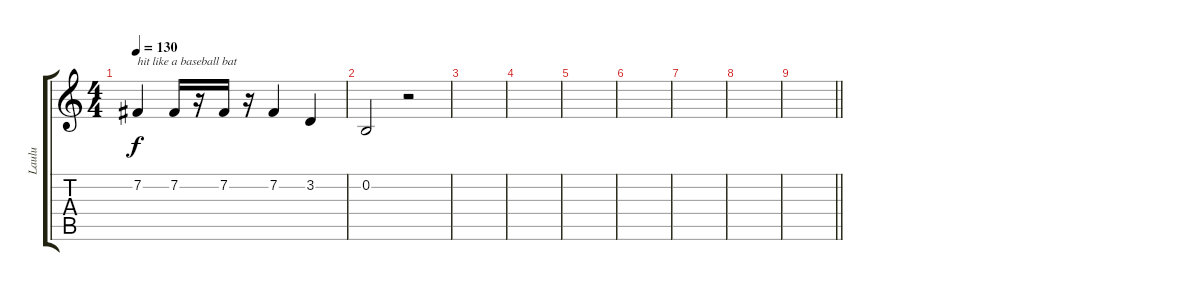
\track ("Laulu" "Laulu") {instrument lead6voice}
\staff {score tabs}
\tuning (E4 B3 G3 D3 A2 E2) {hide}
\ts (4 4)
\tempo 130
\clef g2
\ks c
7.2.4{txt "hit like a baseball bat" dy f} 7.2.16 r.16 7.2.16 r.16 7.2.4 3.2.4 |
0.2.2 r.2 |
|
|
|
|
|
|
\barLineRight lightlight
